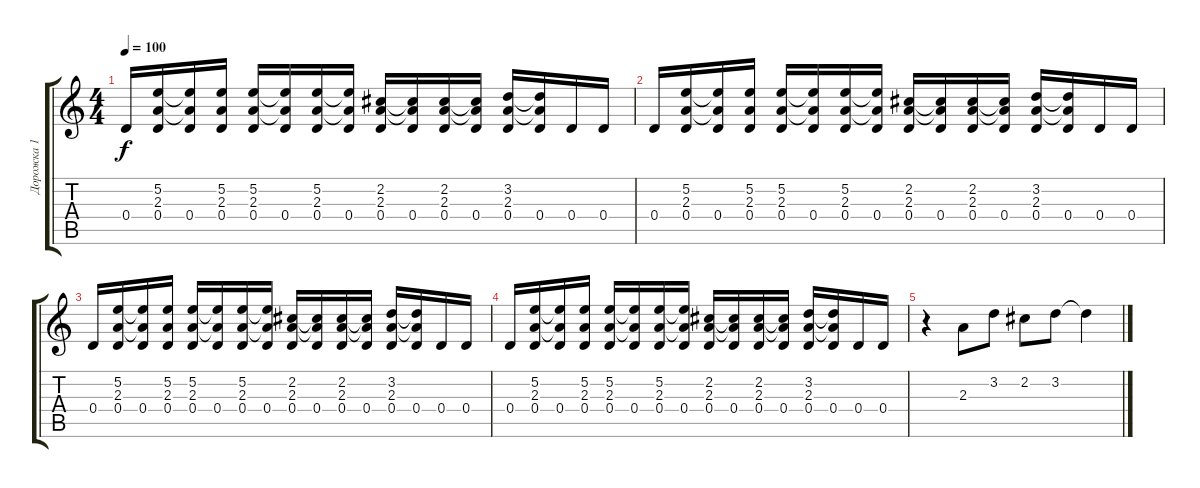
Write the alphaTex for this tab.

\track ("Дорожка 1" "Дорожка 1") {instrument electricguitarjazz}
\staff {score tabs}
\tuning (E4 B3 G3 D3 A2 E2) {hide}
\ts (4 4)
\tempo 100
\clef g2
\ks c
0.4.16{dy f volume 4} (5.2 2.3 0.4).16 (5.2{t} 2.3{t} 0.4).16 (5.2 2.3 0.4).16 (5.2 2.3 0.4).16 (5.2{t} 2.3{t} 0.4).16 (5.2 2.3 0.4).16 (5.2{t} 2.3{t} 0.4).16 (2.2 2.3 0.4).16 (2.2{t} 2.3{t} 0.4).16 (2.2 2.3 0.4).16 (2.2{t} 2.3{t} 0.4).16 (3.2 2.3 0.4).16 (3.2{t} 2.3{t} 0.4).16 0.4.16 0.4.16 |
0.4.16 (5.2 2.3 0.4).16 (5.2{t} 2.3{t} 0.4).16 (5.2 2.3 0.4).16 (5.2 2.3 0.4).16 (5.2{t} 2.3{t} 0.4).16 (5.2 2.3 0.4).16 (5.2{t} 2.3{t} 0.4).16 (2.2 2.3 0.4).16 (2.2{t} 2.3{t} 0.4).16 (2.2 2.3 0.4).16 (2.2{t} 2.3{t} 0.4).16 (3.2 2.3 0.4).16 (3.2{t} 2.3{t} 0.4).16 0.4.16 0.4.16 |
0.4.16 (5.2 2.3 0.4).16 (5.2{t} 2.3{t} 0.4).16 (5.2 2.3 0.4).16 (5.2 2.3 0.4).16 (5.2{t} 2.3{t} 0.4).16 (5.2 2.3 0.4).16 (5.2{t} 2.3{t} 0.4).16 (2.2 2.3 0.4).16 (2.2{t} 2.3{t} 0.4).16 (2.2 2.3 0.4).16 (2.2{t} 2.3{t} 0.4).16 (3.2 2.3 0.4).16 (3.2{t} 2.3{t} 0.4).16 0.4.16 0.4.16 |
0.4.16 (5.2 2.3 0.4).16 (5.2{t} 2.3{t} 0.4).16 (5.2 2.3 0.4).16 (5.2 2.3 0.4).16 (5.2{t} 2.3{t} 0.4).16 (5.2 2.3 0.4).16 (5.2{t} 2.3{t} 0.4).16 (2.2 2.3 0.4).16 (2.2{t} 2.3{t} 0.4).16 (2.2 2.3 0.4).16 (2.2{t} 2.3{t} 0.4).16 (3.2 2.3 0.4).16 (3.2{t} 2.3{t} 0.4).16 0.4.16 0.4.16 |
r.4{volume 16} 2.3.8 3.2.8 2.2.8 3.2.8 3.2{t}.4
